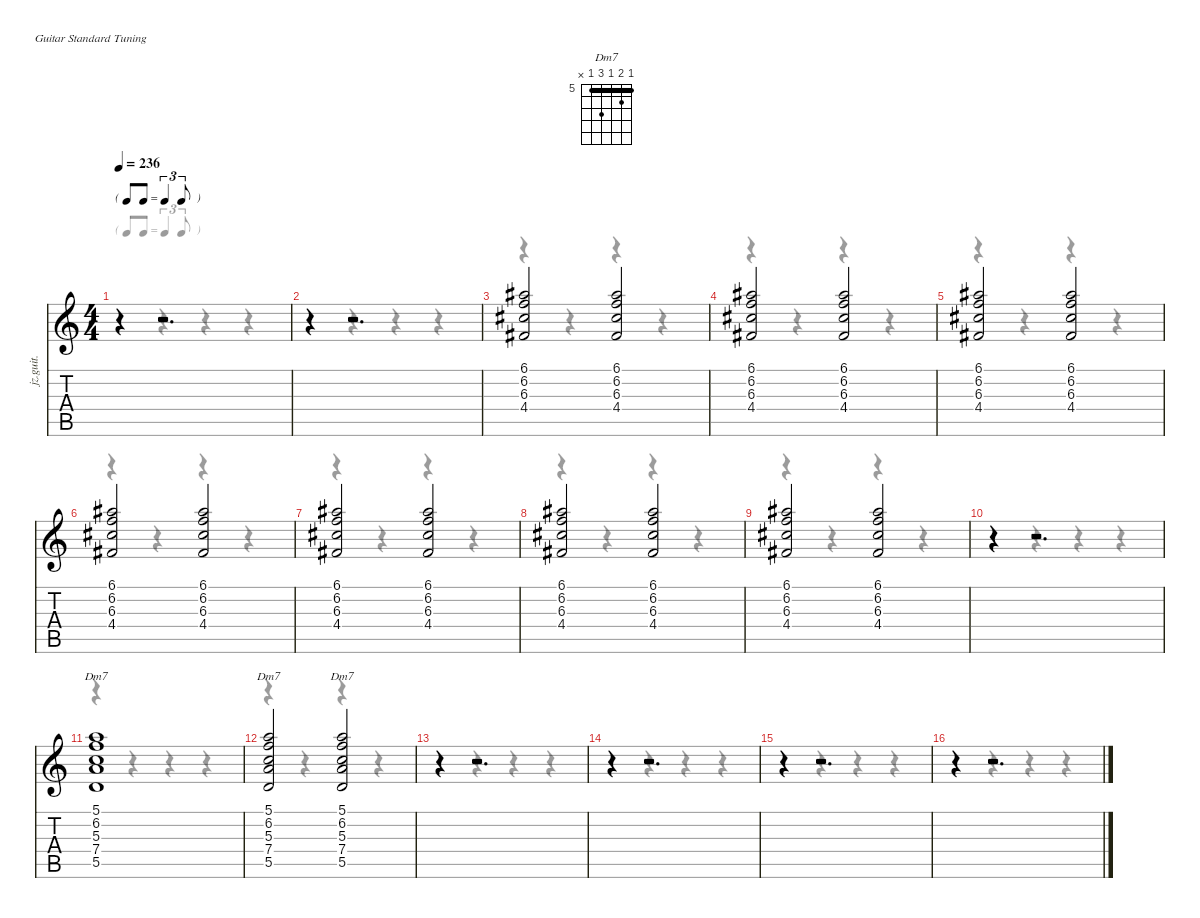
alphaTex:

\defaultSystemsLayout 4
\hideDynamics
\bracketExtendMode nobrackets
\otherSystemsTrackNameOrientation horizontal
\track ("Guitare" "jz.guit.") {instrument electricguitarjazz}
\staff {score tabs}
\tuning (E4 B3 G3 D3 A2 E2)
\chord ("Dm7" 5 6 5 7 5 x) {firstfret 5 barre (5 5)}
\voice
\ts (4 4)
\tf triplet8th
\tempo 236
\clef g2
\ks c
r.4{dy ff} r.2{d} |
r.4 r.2{d} |
(6.1{acc #} 6.2 6.3{acc #} 4.4{acc #}).2{dy f} (6.1{acc #} 6.2 6.3{acc #} 4.4{acc #}).2 |
(6.1{acc #} 6.2 6.3{acc #} 4.4{acc #}).2 (6.1{acc #} 6.2 6.3{acc #} 4.4{acc #}).2 |
(6.1{acc #} 6.2 6.3{acc #} 4.4{acc #}).2 (6.1{acc #} 6.2 6.3{acc #} 4.4{acc #}).2 |
(6.1{acc #} 6.2 6.3{acc #} 4.4{acc #}).2 (6.1{acc #} 6.2 6.3{acc #} 4.4{acc #}).2 |
(6.1{acc #} 6.2 6.3{acc #} 4.4{acc #}).2 (6.1{acc #} 6.2 6.3{acc #} 4.4{acc #}).2 |
(6.1{acc #} 6.2 6.3{acc #} 4.4{acc #}).2 (6.1{acc #} 6.2 6.3{acc #} 4.4{acc #}).2 |
(6.1{acc #} 6.2 6.3{acc #} 4.4{acc #}).2 (6.1{acc #} 6.2 6.3{acc #} 4.4{acc #}).2 |
r.4 r.2{d} |
(5.1 6.2 5.3 7.4 5.5).1{ch "Dm7" dy ff} |
(5.1 6.2 5.3 7.4 5.5).2{ch "Dm7"} (5.1 6.2 5.3 7.4 5.5).2{ch "Dm7"} |
r.4 r.2{d} |
r.4 r.2{d} |
r.4 r.2{d} |
r.4 r.2{d}
\voice
\clef g2
\ottava regular
\simile none
\ks c
r.4{dy mf} r.4 r.4 r.4 |
r.4 r.4 r.4 r.4 |
r.4 r.4 r.4 r.4 |
r.4 r.4 r.4 r.4 |
r.4 r.4 r.4 r.4 |
r.4 r.4 r.4 r.4 |
r.4 r.4 r.4 r.4 |
r.4 r.4 r.4 r.4 |
r.4 r.4 r.4 r.4 |
r.4 r.4 r.4 r.4 |
r.4 r.4 r.4 r.4 |
r.4 r.4 r.4 r.4 |
r.4 r.4 r.4 r.4 |
r.4 r.4 r.4 r.4 |
r.4 r.4 r.4 r.4 |
r.4 r.4 r.4 r.4
